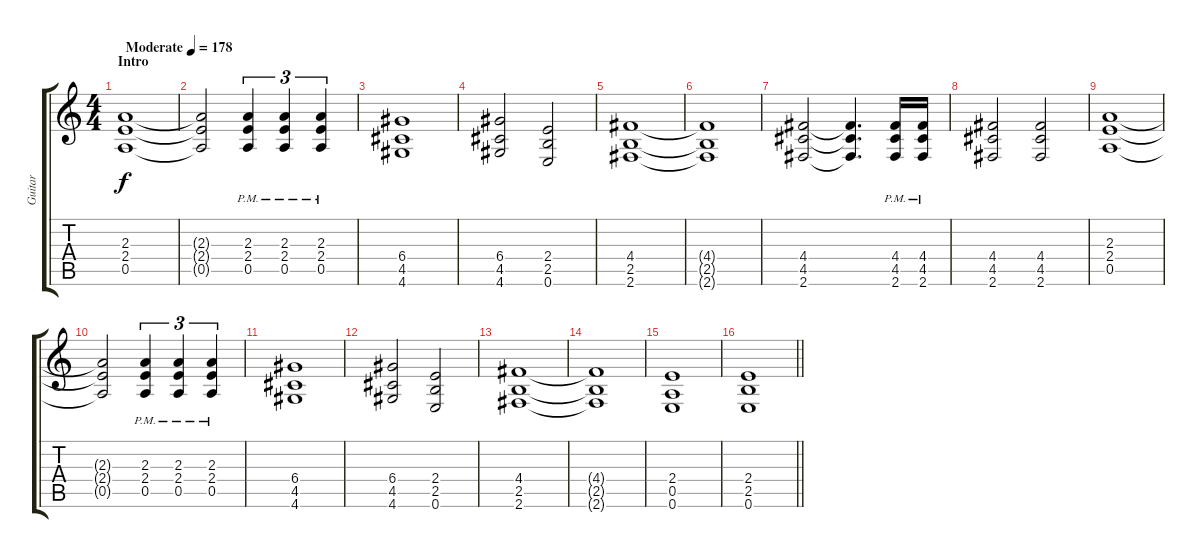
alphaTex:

\track ("Guitar" "Guitar") {instrument distortionguitar}
\staff {score tabs}
\tuning (E4 B3 G3 D3 A2 E2) {hide}
\ts (4 4)
\section ("" "Intro")
\tempo (178 "Moderate")
\clef g2
\ks c
(2.3 2.4 0.5).1{dy f instrument distortionguitar} |
(2.3{t} 2.4{t} 0.5{t}).2 (2.3{pm} 2.4{pm} 0.5{pm}).4{tu (3 2)} (2.3{pm} 2.4{pm} 0.5{pm}).4{tu (3 2)} (2.3{pm} 2.4{pm} 0.5{pm}).4{tu (3 2)} |
(6.4 4.5 4.6).1 |
(6.4 4.5 4.6).2 (2.4 2.5 0.6).2 |
(4.4 2.5 2.6).1 |
(4.4{t} 2.5{t} 2.6{t}).1 |
(4.4 4.5 2.6).2 (4.4{t} 4.5{t} 2.6{t}).4{d} (4.4{pm} 4.5 2.6).16 (4.4{pm} 4.5 2.6).16 |
(4.4 4.5 2.6).2 (4.4 4.5 2.6).2 |
(2.3 2.4 0.5).1 |
(2.3{t} 2.4{t} 0.5{t}).2 (2.3{pm} 2.4{pm} 0.5{pm}).4{tu (3 2)} (2.3{pm} 2.4{pm} 0.5{pm}).4{tu (3 2)} (2.3{pm} 2.4{pm} 0.5{pm}).4{tu (3 2)} |
(6.4 4.5 4.6).1 |
(6.4 4.5 4.6).2 (2.4 2.5 0.6).2 |
(4.4 2.5 2.6).1 |
(4.4{t} 2.5{t} 2.6{t}).1 |
(2.4 0.5 0.6).1 |
\barLineRight lightlight
(2.4 2.5 0.6).1
